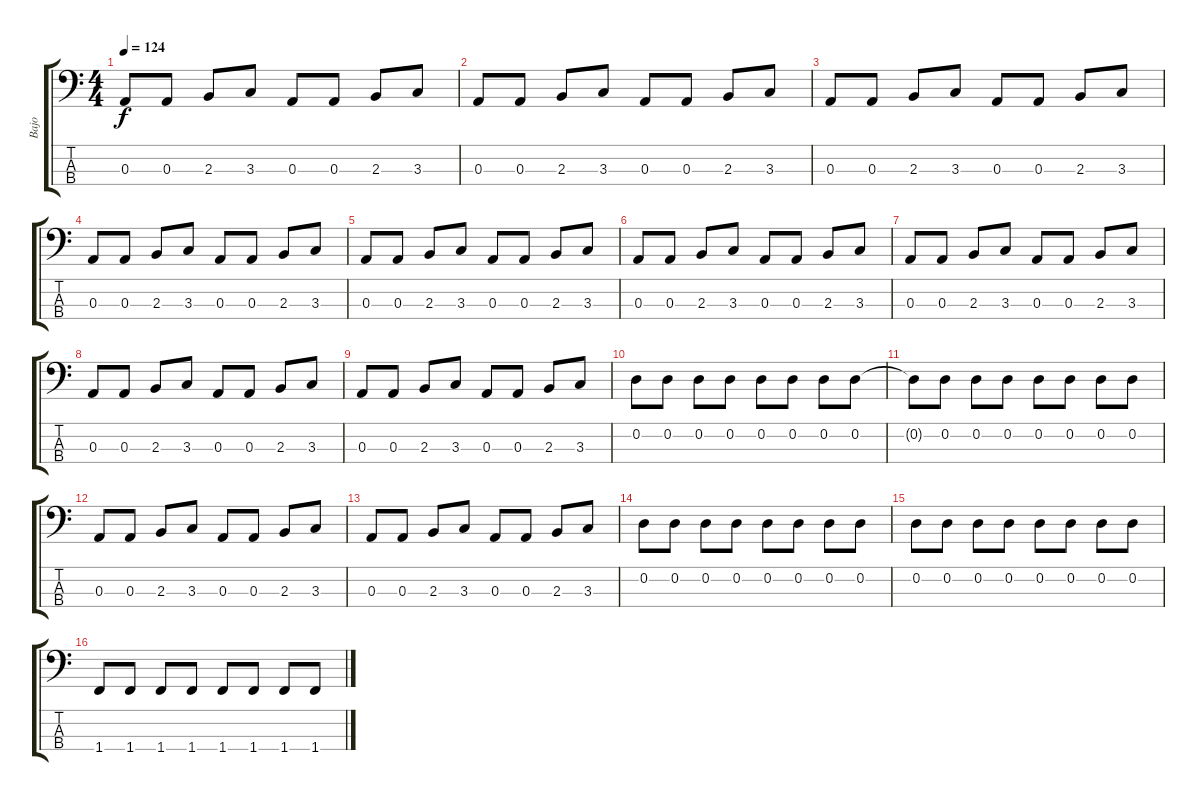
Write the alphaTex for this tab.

\track ("Bajo" "Bajo") {instrument electricbasspick}
\staff {score tabs}
\tuning (G2 D2 A1 E1) {hide}
\ts (4 4)
\tempo 124
\clef f4
\ks c
0.3.8{dy f} 0.3.8 2.3.8 3.3.8 0.3.8 0.3.8 2.3.8 3.3.8 |
0.3.8 0.3.8 2.3.8 3.3.8 0.3.8 0.3.8 2.3.8 3.3.8 |
0.3.8 0.3.8 2.3.8 3.3.8 0.3.8 0.3.8 2.3.8 3.3.8 |
0.3.8 0.3.8 2.3.8 3.3.8 0.3.8 0.3.8 2.3.8 3.3.8 |
0.3.8 0.3.8 2.3.8 3.3.8 0.3.8 0.3.8 2.3.8 3.3.8 |
0.3.8 0.3.8 2.3.8 3.3.8 0.3.8 0.3.8 2.3.8 3.3.8 |
0.3.8 0.3.8 2.3.8 3.3.8 0.3.8 0.3.8 2.3.8 3.3.8 |
0.3.8 0.3.8 2.3.8 3.3.8 0.3.8 0.3.8 2.3.8 3.3.8 |
0.3.8 0.3.8 2.3.8 3.3.8 0.3.8 0.3.8 2.3.8 3.3.8 |
0.2.8 0.2.8 0.2.8 0.2.8 0.2.8 0.2.8 0.2.8 0.2.8 |
0.2{t}.8 0.2.8 0.2.8 0.2.8 0.2.8 0.2.8 0.2.8 0.2.8 |
0.3.8 0.3.8 2.3.8 3.3.8 0.3.8 0.3.8 2.3.8 3.3.8 |
0.3.8 0.3.8 2.3.8 3.3.8 0.3.8 0.3.8 2.3.8 3.3.8 |
0.2.8 0.2.8 0.2.8 0.2.8 0.2.8 0.2.8 0.2.8 0.2.8 |
0.2.8 0.2.8 0.2.8 0.2.8 0.2.8 0.2.8 0.2.8 0.2.8 |
1.4.8 1.4.8 1.4.8 1.4.8 1.4.8 1.4.8 1.4.8 1.4.8
